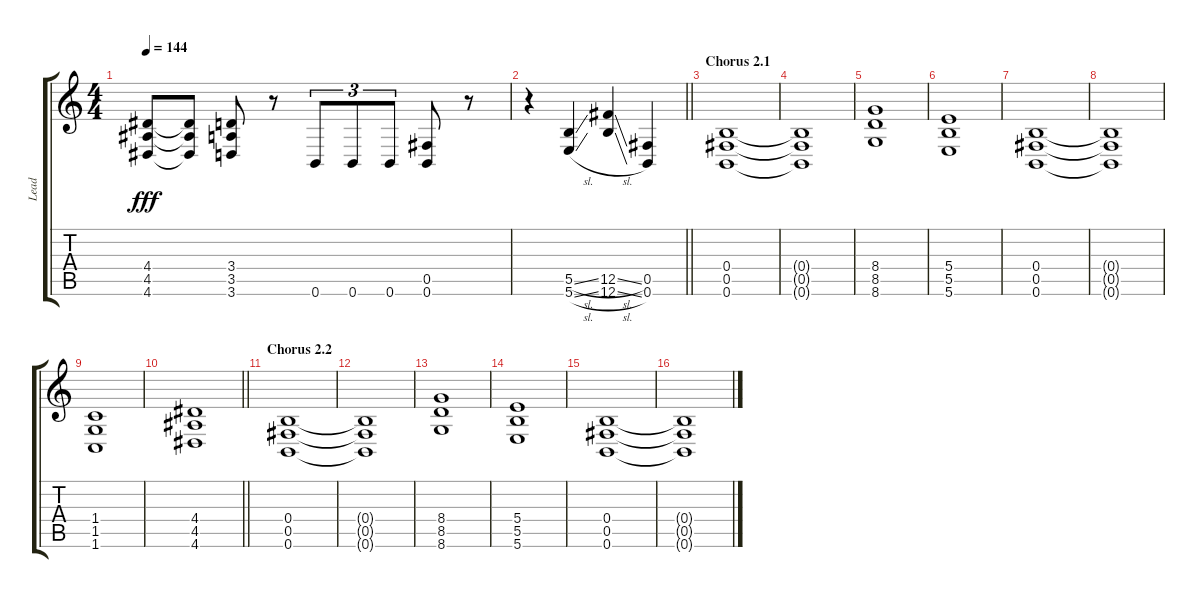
\track ("Lead" "Lead") {instrument overdrivenguitar}
\staff {score tabs}
\tuning (Db4 Ab3 E3 B2 Gb2 B1) {hide}
\ts (4 4)
\tempo 144
\clef g2
\ks c
(4.4 4.5 4.6).8{dy fff} (4.4{t} 4.5{t} 4.6{t}).8 (3.4 3.5 3.6).8 r.8 0.6.8{tu (3 2)} 0.6.8{tu (3 2)} 0.6.8{tu (3 2)} (0.5 0.6).8 r.8 |
\barLineRight lightlight
r.4 (5.5{sl} 5.6{sl}).4 (12.5{sl} 12.6{sl}).4 (0.5 0.6).4 |
\section ("" "Chorus 2.1")
(0.4 0.5 0.6).1 |
(0.4{t} 0.5{t} 0.6{t}).1 |
(8.4 8.5 8.6).1 |
(5.4 5.5 5.6).1 |
(0.4 0.5 0.6).1 |
(0.4{t} 0.5{t} 0.6{t}).1 |
(1.4 1.5 1.6).1 |
\barLineRight lightlight
(4.4 4.5 4.6).1 |
\section ("" "Chorus 2.2")
(0.4 0.5 0.6).1 |
(0.4{t} 0.5{t} 0.6{t}).1 |
(8.4 8.5 8.6).1 |
(5.4 5.5 5.6).1 |
(0.4 0.5 0.6).1 |
(0.4{t} 0.5{t} 0.6{t}).1
